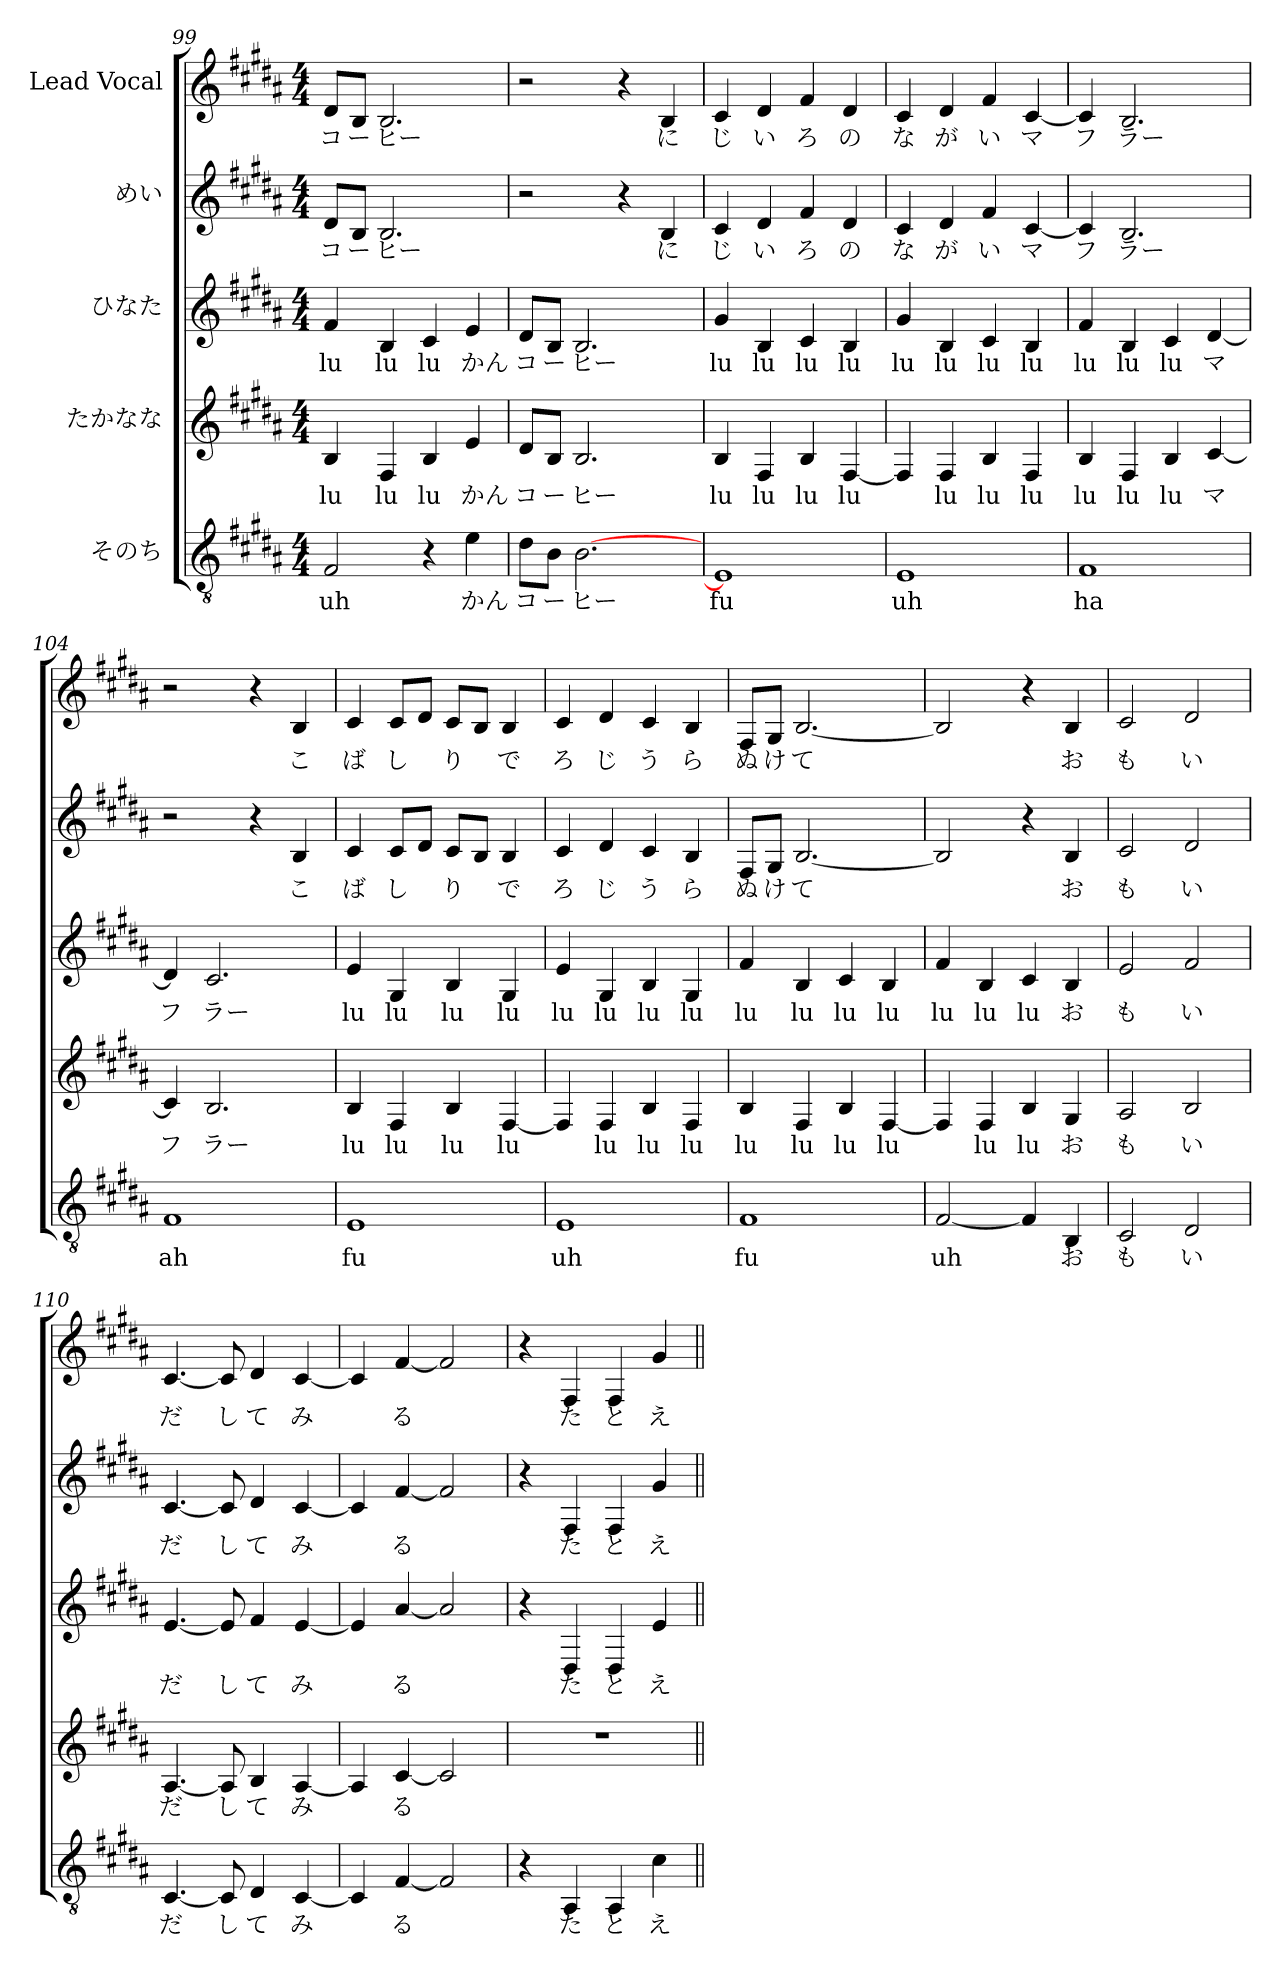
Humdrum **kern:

**kern	**text	**kern	**text	**kern	**text	**kern	**text	**kern	**text
*part5	*part5	*part4	*part4	*part3	*part3	*part2	*part2	*part1	*part1
*staff5	*staff5	*staff4	*staff4	*staff3	*staff3	*staff2	*staff2	*staff1	*staff1
*I"そのち	*	*I"たかなな	*	*I"ひなた	*	*I"めい	*	*I"Lead Vocal	*
*clefGv2	*	*clefG2	*	*clefG2	*	*clefG2	*	*clefG2	*
*k[f#c#g#d#a#]	*	*k[f#c#g#d#a#]	*	*k[f#c#g#d#a#]	*	*k[f#c#g#d#a#]	*	*k[f#c#g#d#a#]	*
*M4/4	*	*M4/4	*	*M4/4	*	*M4/4	*	*M4/4	*
=99	=99	=99	=99	=99	=99	=99	=99	=99	=99
2F#	uh	4B	lu	4f#	lu	8d#L	コ	8d#L	コ
.	.	.	.	.	.	8BJ	ー	8BJ	ー
.	.	4F#	lu	4B	lu	2.B	ヒー	2.B	ヒー
4r	.	4B	lu	4c#	lu	.	.	.	.
4e	かん	4e	かん	4e	かん	.	.	.	.
=100	=100	=100	=100	=100	=100	=100	=100	=100	=100
8d#L	コ	8d#L	コ	8d#L	コ	2r	.	2r	.
8BJ	ー	8BJ	ー	8BJ	ー	.	.	.	.
[2.B	ヒー	2.B	ヒー	2.B	ヒー	.	.	.	.
.	.	.	.	.	.	4r	.	4r	.
.	.	.	.	.	.	4B	に	4B	に
=101	=101	=101	=101	=101	=101	=101	=101	=101	=101
1E]	fu	4B	lu	4g#	lu	4c#	じ	4c#	じ
.	.	4F#	lu	4B	lu	4d#	い	4d#	い
.	.	4B	lu	4c#	lu	4f#	ろ	4f#	ろ
.	.	[4F#	lu	4B	lu	4d#	の	4d#	の
=102	=102	=102	=102	=102	=102	=102	=102	=102	=102
1E	uh	4F#]	.	4g#	lu	4c#	な	4c#	な
.	.	4F#	lu	4B	lu	4d#	が	4d#	が
.	.	4B	lu	4c#	lu	4f#	い	4f#	い
.	.	4F#	lu	4B	lu	[4c#	マ	[4c#	マ
=103	=103	=103	=103	=103	=103	=103	=103	=103	=103
1F#	ha	4B	lu	4f#	lu	4c#]	フ	4c#]	フ
.	.	4F#	lu	4B	lu	2.B	ラー	2.B	ラー
.	.	4B	lu	4c#	lu	.	.	.	.
.	.	[4c#	マ	[4d#	マ	.	.	.	.
=104	=104	=104	=104	=104	=104	=104	=104	=104	=104
1F#	ah	4c#]	フ	4d#]	フ	2r	.	2r	.
.	.	2.B	ラー	2.c#	ラー	.	.	.	.
.	.	.	.	.	.	4r	.	4r	.
.	.	.	.	.	.	4B	こ	4B	こ
=105	=105	=105	=105	=105	=105	=105	=105	=105	=105
1E	fu	4B	lu	4e	lu	4c#	ば	4c#	ば
.	.	4F#	lu	4G#	lu	8c#L	し	8c#L	し
.	.	.	.	.	.	8d#J	.	8d#J	.
.	.	4B	lu	4B	lu	8c#L	り	8c#L	り
.	.	.	.	.	.	8BJ	.	8BJ	.
.	.	[4F#	lu	4G#	lu	4B	で	4B	で
=106	=106	=106	=106	=106	=106	=106	=106	=106	=106
1E	uh	4F#]	.	4e	lu	4c#	ろ	4c#	ろ
.	.	4F#	lu	4G#	lu	4d#	じ	4d#	じ
.	.	4B	lu	4B	lu	4c#	う	4c#	う
.	.	4F#	lu	4G#	lu	4B	ら	4B	ら
=107	=107	=107	=107	=107	=107	=107	=107	=107	=107
1F#	fu	4B	lu	4f#	lu	8F#L	ぬ	8F#L	ぬ
.	.	.	.	.	.	8G#J	け	8G#J	け
.	.	4F#	lu	4B	lu	[2.B	て	[2.B	て
.	.	4B	lu	4c#	lu	.	.	.	.
.	.	[4F#	lu	4B	lu	.	.	.	.
=108	=108	=108	=108	=108	=108	=108	=108	=108	=108
[2F#	uh	4F#]	.	4f#	lu	2B]	.	2B]	.
.	.	4F#	lu	4B	lu	.	.	.	.
4F#]	.	4B	lu	4c#	lu	4r	.	4r	.
4BB	お	4G#	お	4B	お	4B	お	4B	お
=109	=109	=109	=109	=109	=109	=109	=109	=109	=109
2C#	も	2A#	も	2e	も	2c#	も	2c#	も
2D#	い	2B	い	2f#	い	2d#	い	2d#	い
=110	=110	=110	=110	=110	=110	=110	=110	=110	=110
[4.C#	だ	[4.A#	だ	[4.e	だ	[4.c#	だ	[4.c#	だ
8C#]	し	8A#]	し	8e]	し	8c#]	し	8c#]	し
4D#	て	4B	て	4f#	て	4d#	て	4d#	て
[4C#	み	[4A#	み	[4e	み	[4c#	み	[4c#	み
=111	=111	=111	=111	=111	=111	=111	=111	=111	=111
4C#]	.	4A#]	.	4e]	.	4c#]	.	4c#]	.
[4F#	る	[4c#	る	[4a#	る	[4f#	る	[4f#	る
2F#]	.	2c#]	.	2a#]	.	2f#]	.	2f#]	.
=112	=112	=112	=112	=112	=112	=112	=112	=112	=112
4r	.	1r	.	4r	.	4r	.	4r	.
4AA#	た	.	.	4D#	た	4F#	た	4F#	た
4AA#	と	.	.	4D#	と	4F#	と	4F#	と
4c#	え	.	.	4e	え	4g#	え	4g#	え
=||	=||	=||	=||	=||	=||	=||	=||	=||	=||
*-	*-	*-	*-	*-	*-	*-	*-	*-	*-
